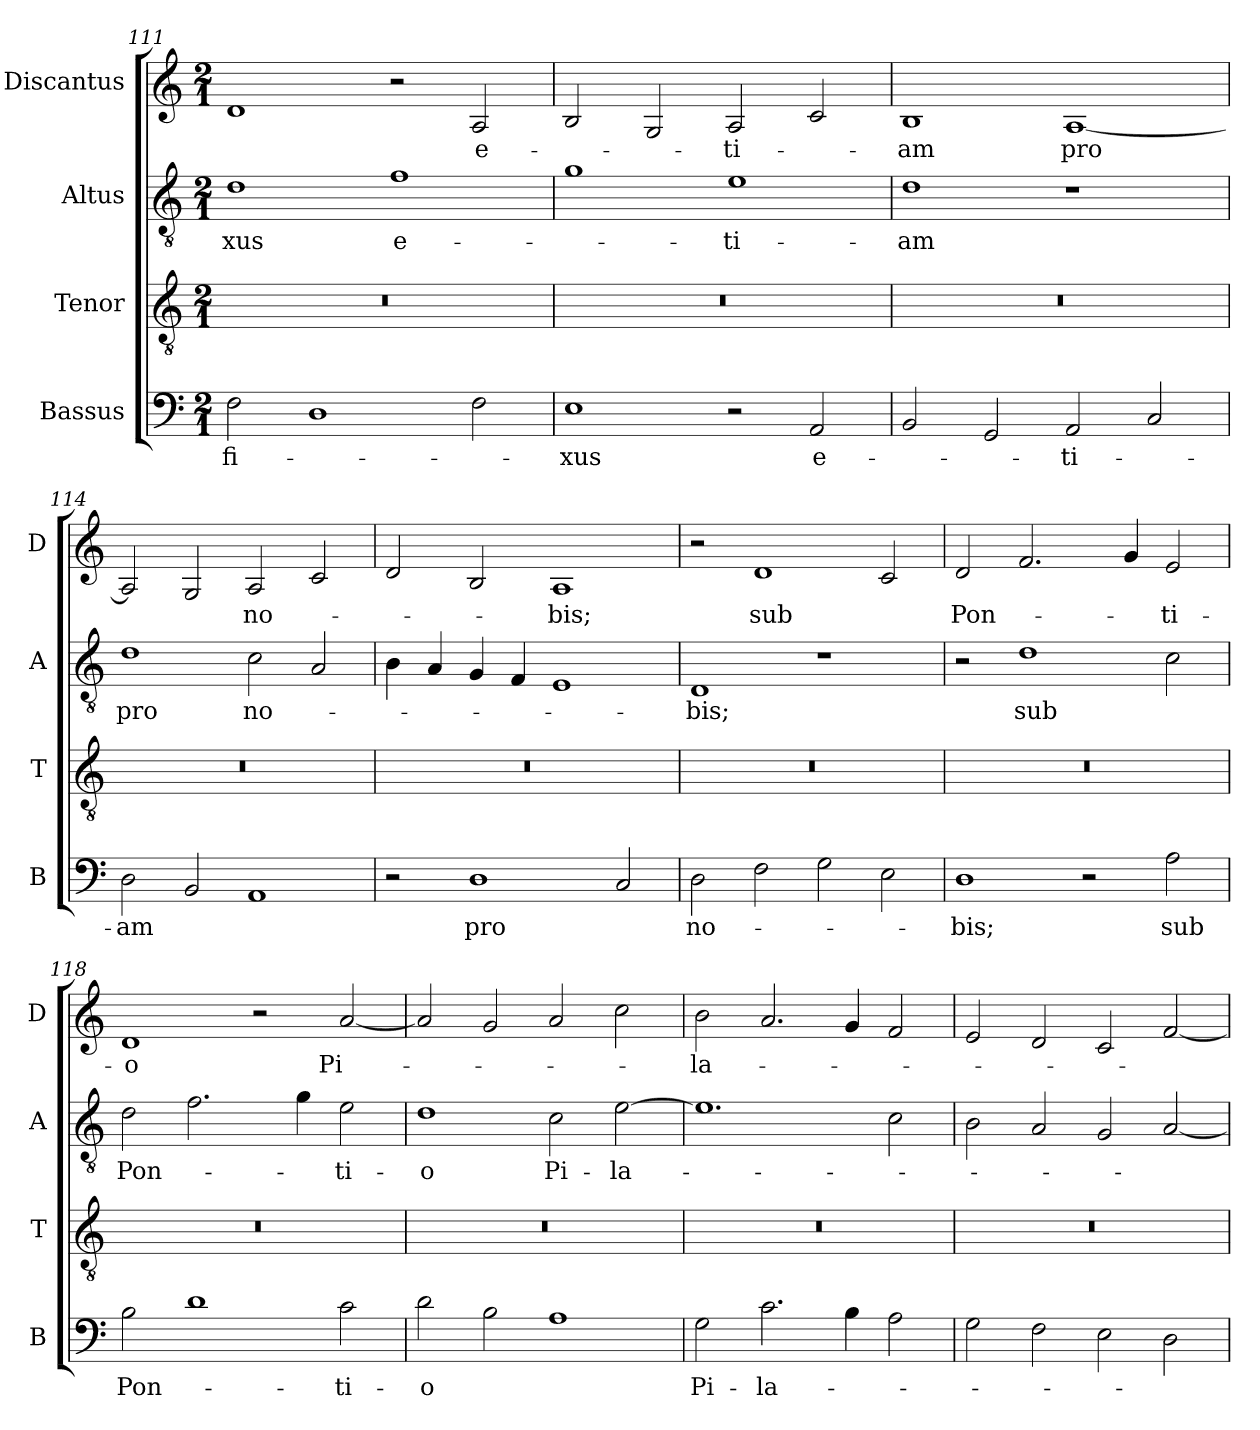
**kern	**text	**kern	**kern	**text	**kern	**text
*part4	*part4	*part3	*part2	*part2	*part1	*part1
*staff4	*staff4	*staff3	*staff2	*staff2	*staff1	*staff1
*I"Bassus	*	*I"Tenor	*I"Altus	*	*I"Discantus	*
*I'B	*	*I'T	*I'A	*	*I'D	*
*clefF4	*	*clefGv2	*clefGv2	*	*clefG2	*
*k[]	*	*k[]	*k[]	*	*k[]	*
*M2/1	*	*M2/1	*M2/1	*	*M2/1	*
=111	=111	=111	=111	=111	=111	=111
2F	-fi-	0r	1d	-xus	1d	.
1D	.	.	.	.	.	.
.	.	.	1f	e-	2r	.
2F	.	.	.	.	2A	e-
=112	=112	=112	=112	=112	=112	=112
1E	-xus	0r	1g	.	2B	.
.	.	.	.	.	2G	.
2r	.	.	1e	-ti-	2A	-ti-
2AA	e-	.	.	.	2c	.
=113	=113	=113	=113	=113	=113	=113
2BB	.	0r	1d	-am	1B	-am
2GG	.	.	.	.	.	.
2AA	-ti-	.	1r	.	[1A	pro
2C	.	.	.	.	.	.
=114	=114	=114	=114	=114	=114	=114
2D	-am	0r	1d	pro	2A]	.
2BB	.	.	.	.	2G	.
1AA	.	.	2c	no-	2A	no-
.	.	.	2A	.	2c	.
=115	=115	=115	=115	=115	=115	=115
2r	.	0r	4B	.	2d	.
.	.	.	4A	.	.	.
1D	pro	.	4G	.	2B	.
.	.	.	4F	.	.	.
.	.	.	1E	.	1A	-bis;
2C	.	.	.	.	.	.
=116	=116	=116	=116	=116	=116	=116
2D	no-	0r	1D	-bis;	2r	.
2F	.	.	.	.	1d	sub
2G	.	.	1r	.	.	.
2E	.	.	.	.	2c	.
=117	=117	=117	=117	=117	=117	=117
1D	-bis;	0r	2r	.	2d	Pon-
.	.	.	1d	sub	2.f	.
2r	.	.	.	.	.	.
.	.	.	.	.	4g	.
2A	sub	.	2c	.	2e	-ti-
=118	=118	=118	=118	=118	=118	=118
2B	Pon-	0r	2d	Pon-	1d	-o
1d	.	.	2.f	.	.	.
.	.	.	.	.	2r	.
.	.	.	4g	.	.	.
2c	-ti-	.	2e	-ti-	[2a	Pi-
=119	=119	=119	=119	=119	=119	=119
2d	-o	0r	1d	-o	2a]	.
2B	.	.	.	.	2g	.
1A	.	.	2c	Pi-	2a	.
.	.	.	[2e	-la-	2cc	.
=120	=120	=120	=120	=120	=120	=120
2G	Pi-	0r	1.e]	.	2b	-la-
2.c	-la-	.	.	.	2.a	.
4B	.	.	.	.	4g	.
2A	.	.	2c	.	2f	.
=121	=121	=121	=121	=121	=121	=121
2G	.	0r	2B	.	2e	.
2F	.	.	2A	.	2d	.
2E	.	.	2G	.	2c	.
2D	.	.	[2A	.	[2f	.
=	=	=	=	=	=	=
*-	*-	*-	*-	*-	*-	*-
